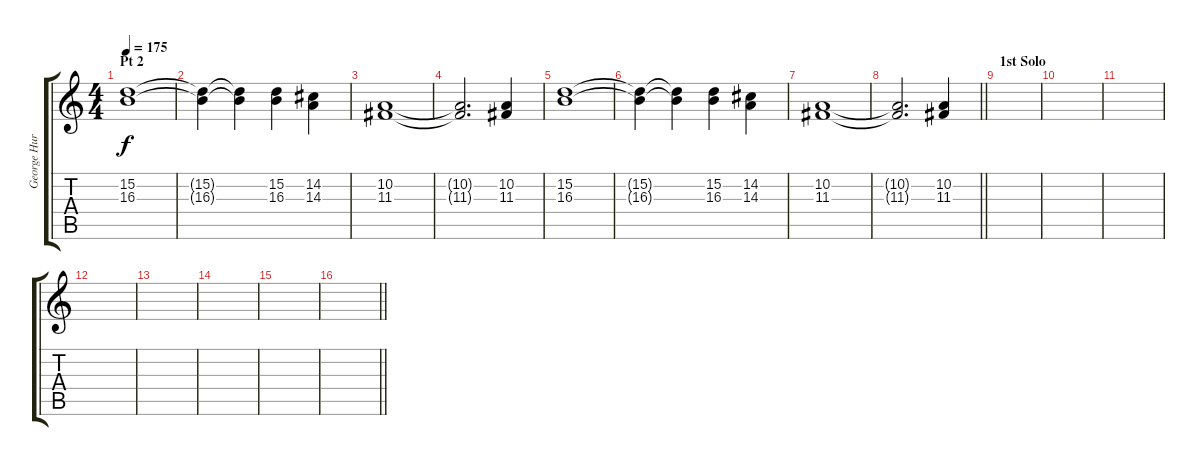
\track ("George Hurley [Trumpet]" "George Hur") {instrument trumpet}
\staff {score tabs}
\tuning (E4 B3 G3 D3 A2 E2) {hide}
\ts (4 4)
\section ("" "Pt 2")
\tempo 175
\clef g2
\ks c
(15.2 16.3).1{dy f} |
(15.2{t} 16.3{t}).4 (15.2{t} 16.3{t}).4 (15.2 16.3).4 (14.2 14.3).4 |
(10.2 11.3).1 |
(10.2{t} 11.3{t}).2{d} (10.2 11.3).4 |
(15.2 16.3).1 |
(15.2{t} 16.3{t}).4 (15.2{t} 16.3{t}).4 (15.2 16.3).4 (14.2 14.3).4 |
(10.2 11.3).1 |
\barLineRight lightlight
(10.2{t} 11.3{t}).2{d} (10.2 11.3).4 |
\section ("" "1st Solo")
|
|
|
|
|
|
|
\barLineRight lightlight
